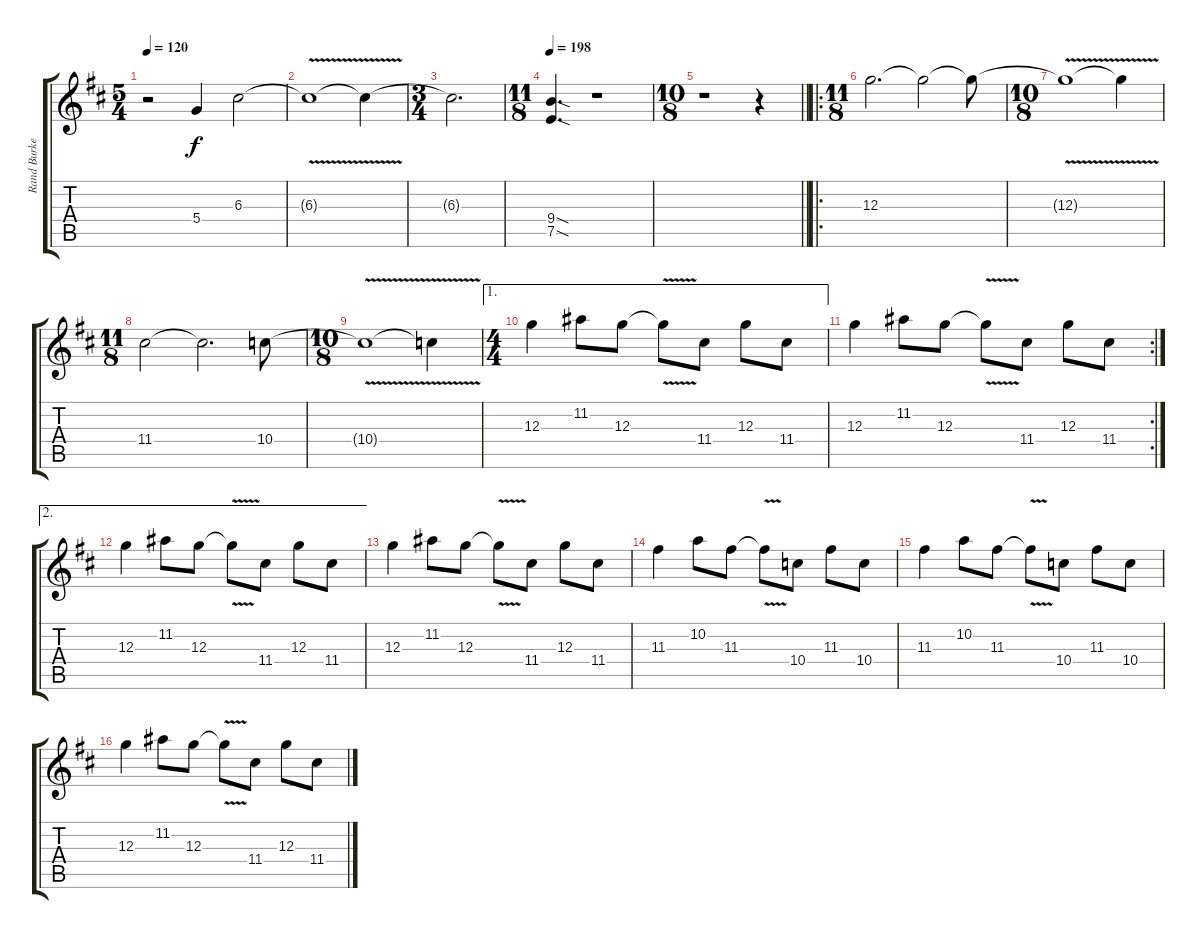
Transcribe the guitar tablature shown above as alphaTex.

\track ("Rand Burkey rhythm" "Rand Burke") {instrument distortionguitar}
\staff {score tabs}
\tuning (E4 B3 G3 D3 A2 E2) {hide}
\ts (5 4)
\tempo 120
\clef g2
\ks d
r.2{dy f instrument distortionguitar} 5.4.4 6.3.2 |
6.3{v t}.1 6.3{t}.4 |
\ts (3 4)
6.3{t}.2{d} |
\ts (11 8)
\tempo 198
(9.4{sod} 7.5{sod}).4{d} r.1 |
\ts (10 8)
\barLineRight lightlight
r.1 r.4 |
\ro
\ts (11 8)
12.3.2{d} 12.3{t}.2 12.3{t}.8 |
\ts (10 8)
12.3{v t}.1 12.3{t}.4 |
\ts (11 8)
11.4.2 11.4{t}.2{d} 10.4.8 |
\ts (10 8)
10.4{v t}.1 10.4{t}.4 |
\ae 1
\ts (4 4)
12.3.4 11.2.8 12.3.8 12.3{v t}.8 11.4.8 12.3.8 11.4.8 |
\rc 2
12.3.4 11.2.8 12.3.8 12.3{v t}.8 11.4.8 12.3.8 11.4.8 |
\ae 2
12.3.4 11.2.8 12.3.8 12.3{v t}.8 11.4.8 12.3.8 11.4.8 |
12.3.4 11.2.8 12.3.8 12.3{v t}.8 11.4.8 12.3.8 11.4.8 |
11.3.4 10.2.8 11.3.8 11.3{v t}.8 10.4.8 11.3.8 10.4.8 |
11.3.4 10.2.8 11.3.8 11.3{v t}.8 10.4.8 11.3.8 10.4.8 |
12.3.4 11.2.8 12.3.8 12.3{v t}.8 11.4.8 12.3.8 11.4.8
